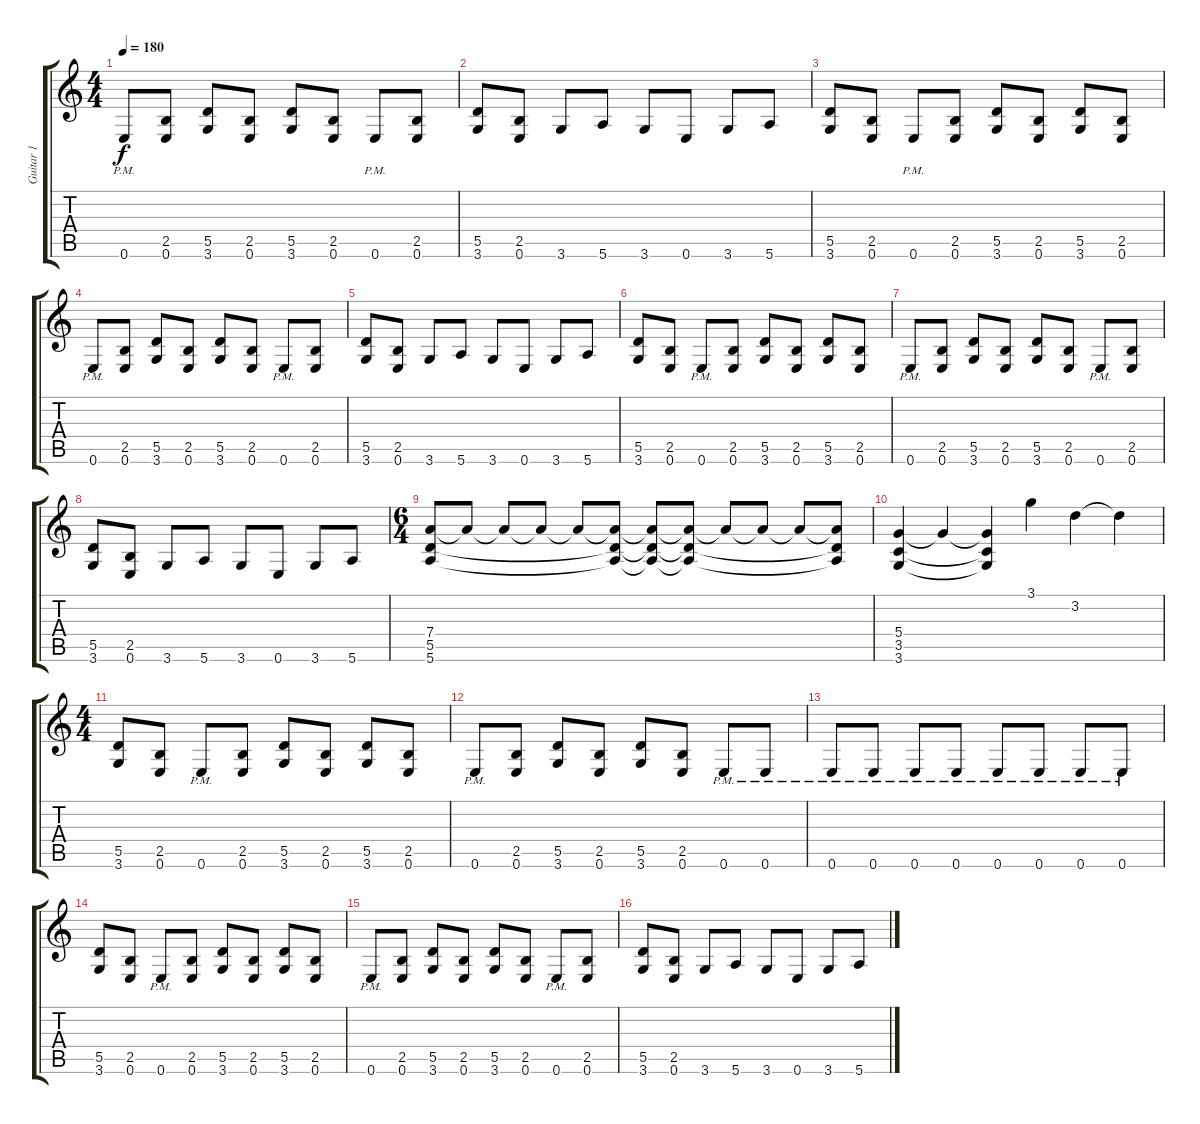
\track ("Guitar 1 " "Guitar 1 ") {instrument distortionguitar}
\staff {score tabs}
\tuning (E4 B3 G3 D3 A2 E2) {hide}
\ts (4 4)
\tempo 180
\clef g2
\ks c
0.6{pm}.8{dy f} (2.5 0.6).8 (5.5 3.6).8 (2.5 0.6).8 (5.5 3.6).8 (2.5 0.6).8 0.6{pm}.8 (2.5 0.6).8 |
(5.5 3.6).8 (2.5 0.6).8 3.6.8 5.6.8 3.6.8 0.6.8 3.6.8 5.6.8 |
(5.5 3.6).8 (2.5 0.6).8 0.6{pm}.8 (2.5 0.6).8 (5.5 3.6).8 (2.5 0.6).8 (5.5 3.6).8 (2.5 0.6).8 |
0.6{pm}.8 (2.5 0.6).8 (5.5 3.6).8 (2.5 0.6).8 (5.5 3.6).8 (2.5 0.6).8 0.6{pm}.8 (2.5 0.6).8 |
(5.5 3.6).8 (2.5 0.6).8 3.6.8 5.6.8 3.6.8 0.6.8 3.6.8 5.6.8 |
(5.5 3.6).8 (2.5 0.6).8 0.6{pm}.8 (2.5 0.6).8 (5.5 3.6).8 (2.5 0.6).8 (5.5 3.6).8 (2.5 0.6).8 |
0.6{pm}.8 (2.5 0.6).8 (5.5 3.6).8 (2.5 0.6).8 (5.5 3.6).8 (2.5 0.6).8 0.6{pm}.8 (2.5 0.6).8 |
(5.5 3.6).8 (2.5 0.6).8 3.6.8 5.6.8 3.6.8 0.6.8 3.6.8 5.6.8 |
\ts (6 4)
(7.4 5.5 5.6).8 7.4{t}.8 7.4{t}.8 7.4{t}.8 7.4{t}.8 (7.4{t} 5.5{t} 5.6{t}).8 (7.4{t} 5.5{t} 5.6{t}).8 (7.4{t} 5.5{t} 5.6{t}).8 7.4{t}.8 7.4{t}.8 7.4{t}.8 (7.4{t} 5.5{t} 5.6{t}).8 |
(5.4 3.5 3.6).4 5.4{t}.4 (5.4{t} 3.5{t} 3.6{t}).4 3.1.4 3.2.4 3.2{t}.4 |
\ts (4 4)
(5.5 3.6).8 (2.5 0.6).8 0.6{pm}.8 (2.5 0.6).8 (5.5 3.6).8 (2.5 0.6).8 (5.5 3.6).8 (2.5 0.6).8 |
0.6{pm}.8 (2.5 0.6).8 (5.5 3.6).8 (2.5 0.6).8 (5.5 3.6).8 (2.5 0.6).8 0.6{pm}.8 0.6{pm}.8 |
0.6{pm}.8 0.6{pm}.8 0.6{pm}.8 0.6{pm}.8 0.6{pm}.8 0.6{pm}.8 0.6{pm}.8 0.6{pm}.8 |
(5.5 3.6).8 (2.5 0.6).8 0.6{pm}.8 (2.5 0.6).8 (5.5 3.6).8 (2.5 0.6).8 (5.5 3.6).8 (2.5 0.6).8 |
0.6{pm}.8 (2.5 0.6).8 (5.5 3.6).8 (2.5 0.6).8 (5.5 3.6).8 (2.5 0.6).8 0.6{pm}.8 (2.5 0.6).8 |
(5.5 3.6).8 (2.5 0.6).8 3.6.8 5.6.8 3.6.8 0.6.8 3.6.8 5.6.8
